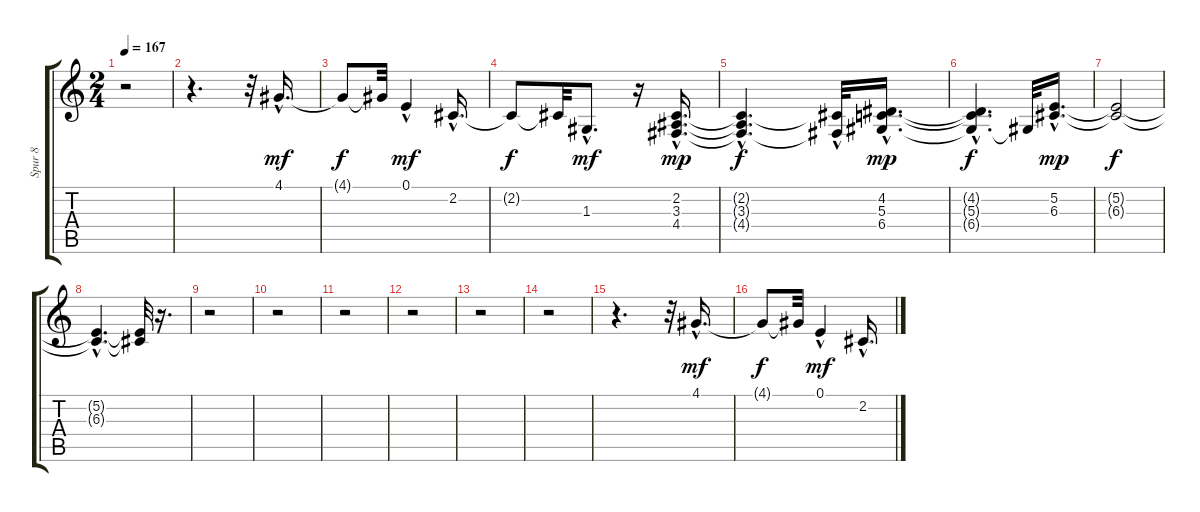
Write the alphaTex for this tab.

\track ("Spur 8" "Spur 8") {instrument choiraahs}
\staff {score tabs}
\tuning (E4 B3 G3 D3 A2 E2) {hide}
\ts (2 4)
\tempo 167
\clef g2
\ks c
r.2{dy mf} |
r.4{d} r.32 4.1{hac}.16{d volume 12 balance 8 instrument choiraahs} |
4.1{t}.8{dy f} 4.1{t}.32 0.1{hac}.4{dy mf} 2.2{hac}.16{d} |
2.2{t}.8{dy f} 2.2{t}.32 1.3{hac}.8{d dy mf} r.16 (2.2{hac} 3.3{hac} 4.4{hac}).16{d dy mp} |
(2.2{hac t} 3.3{t} 4.4{hac t}).4{d dy f} (2.2{t} 4.4{hac t}).32 (4.2{hac} 5.3{hac} 6.4{hac}).16{d dy mp} |
(4.2{t} 5.3{t} 6.4{hac t}).4{d dy f} 6.4{t}.32 (5.2{hac} 6.3{hac}).16{d dy mp} |
(5.2{t} 6.3{t}).2{dy f} |
(5.2{hac t} 6.3{hac t}).4{d} (5.2{t} 6.3{t}).32 r.16{d} |
r.2 |
r.2 |
r.2 |
r.2 |
r.2 |
r.2 |
r.4{d} r.32 4.1{hac}.16{d dy mf} |
4.1{t}.8{dy f} 4.1{t}.32 0.1{hac}.4{dy mf} 2.2{hac}.16{d}
